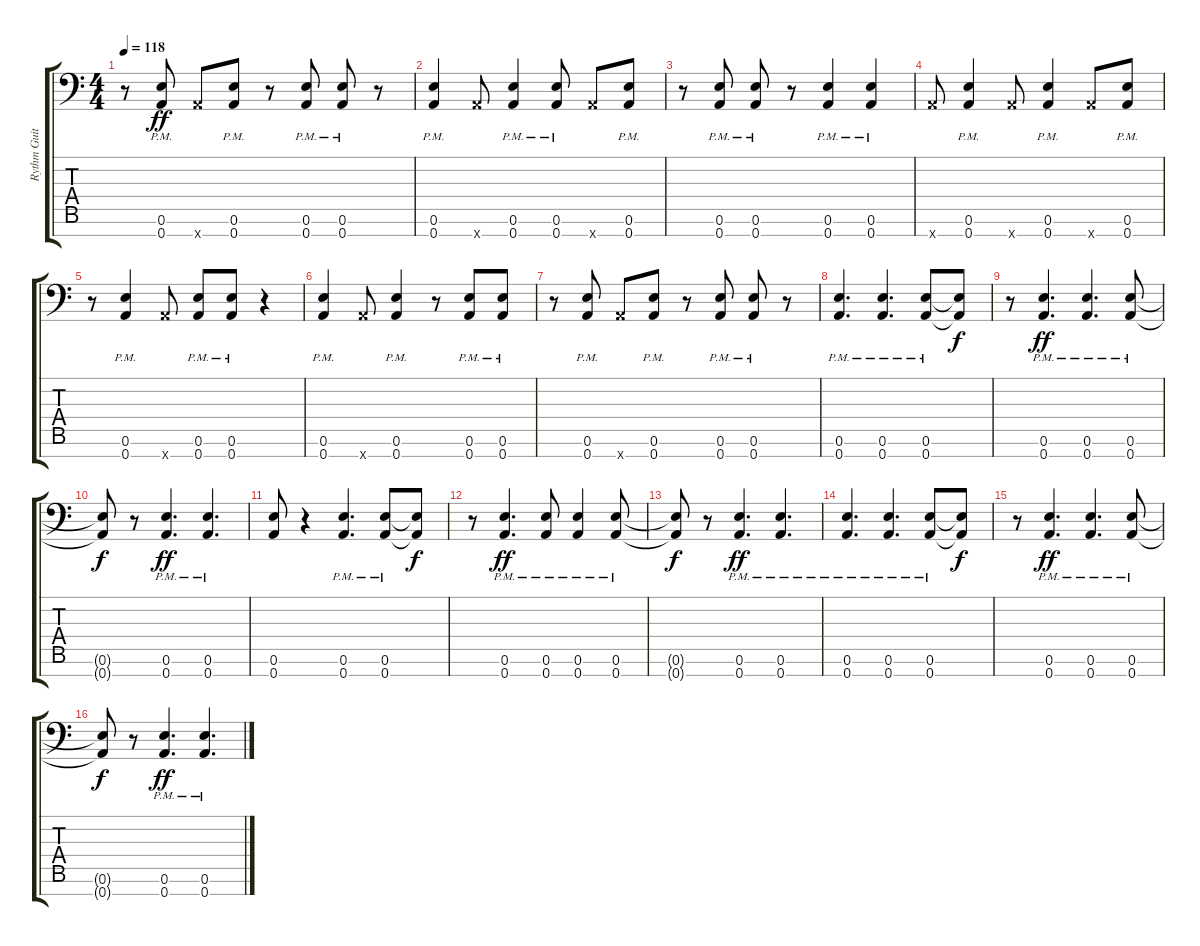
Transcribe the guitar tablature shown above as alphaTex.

\track ("Rythm Guitar #1" "Rythm Guit") {instrument distortionguitar}
\staff {score tabs}
\tuning (D4 A3 E3 D3 A2 E2 A1) {hide}
\ts (4 4)
\tempo 118
\clef f4
\ks c
r.8{dy ff} (0.6{pm} 0.7{pm}).8 0.7{x}.8 (0.6{pm} 0.7{pm}).8 r.8 (0.6{pm} 0.7{pm}).8 (0.6{pm} 0.7{pm}).8 r.8 |
(0.6{pm} 0.7{pm}).4 0.7{x}.8 (0.6{pm} 0.7{pm}).4 (0.6{pm} 0.7{pm}).8 0.7{x}.8 (0.6{pm} 0.7).8 |
r.8 (0.6{pm} 0.7{pm}).8 (0.6{pm} 0.7{pm}).8 r.8 (0.6{pm} 0.7{pm}).4 (0.6{pm} 0.7{pm}).4 |
0.7{x}.8 (0.6{pm} 0.7{pm}).4 0.7{x}.8 (0.6{pm} 0.7{pm}).4 0.7{x}.8 (0.6{pm} 0.7{pm}).8 |
r.8 (0.6{pm} 0.7{pm}).4 0.7{x}.8 (0.6{pm} 0.7{pm}).8 (0.6{pm} 0.7{pm}).8 r.4 |
(0.6{pm} 0.7{pm}).4 0.7{x}.8 (0.6{pm} 0.7{pm}).4 r.8 (0.6{pm} 0.7{pm}).8 (0.6{pm} 0.7{pm}).8 |
r.8 (0.6{pm} 0.7{pm}).8 0.7{x}.8 (0.6{pm} 0.7{pm}).8 r.8 (0.6{pm} 0.7{pm}).8 (0.6{pm} 0.7{pm}).8 r.8 |
\section ("" "")
(0.6{pm} 0.7{pm}).4{d} (0.6{pm} 0.7{pm}).4{d} (0.6{pm} 0.7{pm}).8 (0.6{t} 0.7{t}).8{dy f} |
r.8 (0.6{pm} 0.7{pm}).4{d dy ff} (0.6{pm} 0.7{pm}).4{d} (0.6{pm} 0.7{pm}).8 |
(0.6{t} 0.7{t}).8{dy f} r.8 (0.6{pm} 0.7{pm}).4{d dy ff} (0.6{pm} 0.7{pm}).4{d} |
(0.6 0.7).8 r.4 (0.6{pm} 0.7{pm}).4{d} (0.6{pm} 0.7{pm}).8 (0.6{t} 0.7{t}).8{dy f} |
r.8 (0.6{pm} 0.7{pm}).4{d dy ff} (0.6{pm} 0.7{pm}).8 (0.6{pm} 0.7{pm}).4 (0.6{pm} 0.7{pm}).8 |
(0.6{t} 0.7{t}).8{dy f} r.8 (0.6{pm} 0.7{pm}).4{d dy ff} (0.6{pm} 0.7{pm}).4{d} |
(0.6{pm} 0.7{pm}).4{d} (0.6{pm} 0.7{pm}).4{d} (0.6{pm} 0.7{pm}).8 (0.6{t} 0.7{t}).8{dy f} |
r.8 (0.6{pm} 0.7{pm}).4{d dy ff} (0.6{pm} 0.7{pm}).4{d} (0.6{pm} 0.7{pm}).8 |
(0.6{t} 0.7{t}).8{dy f} r.8 (0.6{pm} 0.7{pm}).4{d dy ff} (0.6{pm} 0.7{pm}).4{d}
